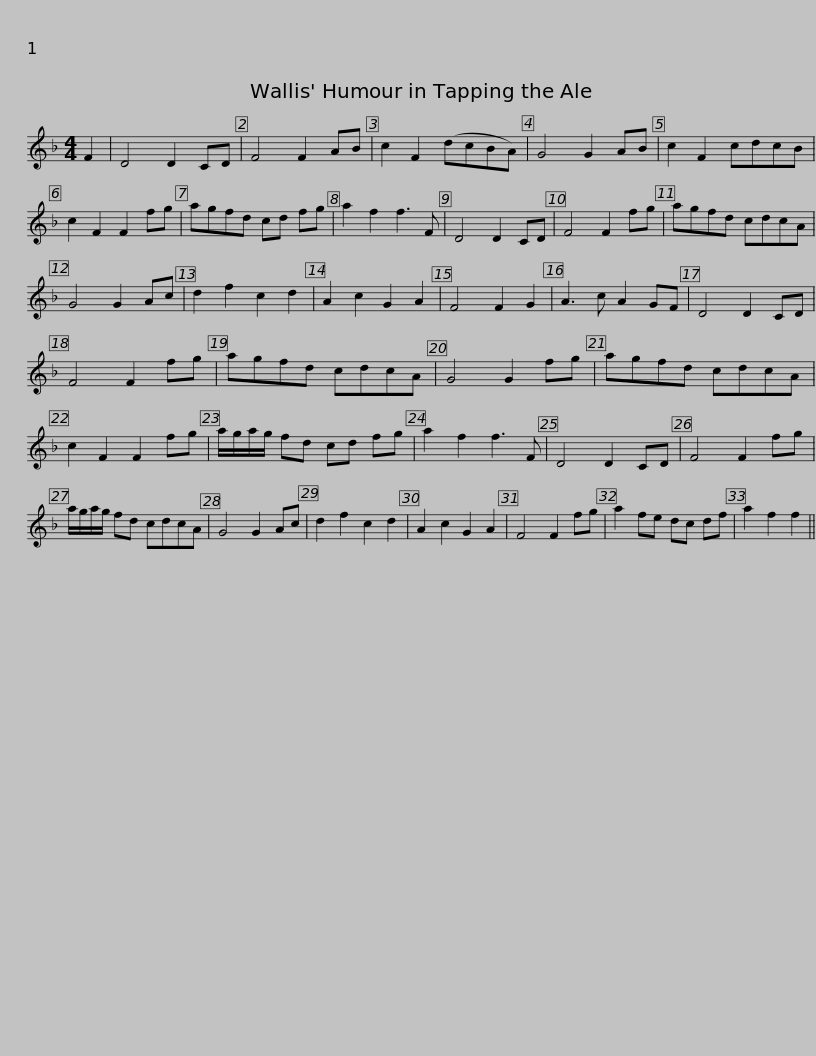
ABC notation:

X:1
L:1/8
M:4/4
I:linebreak $
K:F
V:1 treble
V:1
 F2 | D4 D2 CD | F4 F2 AB | c2 F2 (dcBA) | G4 G2 AB | %5
 c2 F2 cdcB | c2 F2 F2 fg | agfd cd fg |$ a2 f2 f3 F | D4 D2 CD | %10
 F4 F2 fg | agfd cdcA | G4 G2 Ac | d2 f2 c2 d2 | A2 c2 G2 A2 | %15
 F4 F2 G2 | A3 c A2 GF |$ D4 D2 CD | F4 F2 fg | agfd cdcA | %20
 G4 G2 fg | agfd cdcA | c2 F2 F2 fg | a/g/a/g/ fd cd fg |$ a2 f2 f3 F | %25
 D4 D2 CD | F4 F2 fg | a/g/a/g/ fd cdcA | G4 G2 Ac | d2 f2 c2 d2 | %30
 A2 c2 G2 A2 | F4 F2 fg |$ a2 fe dc df | a2 f2 f2 || %34
